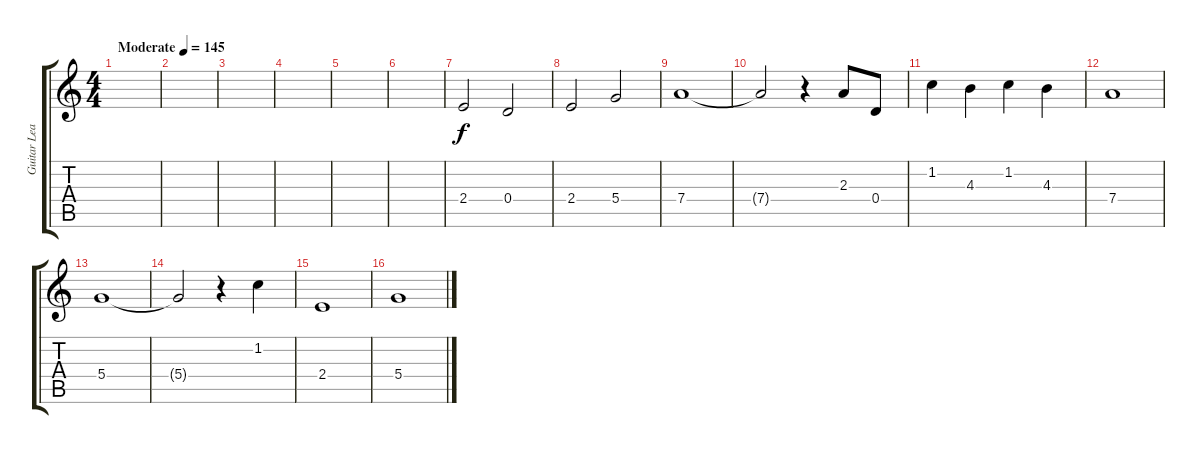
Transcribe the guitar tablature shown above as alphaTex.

\track ("Guitar Lead" "Guitar Lea") {instrument electricguitarjazz}
\staff {score tabs}
\tuning (E4 B3 G3 D3 A2 E2) {hide}
\ts (4 4)
\tempo (145 "Moderate")
\clef g2
\ks c
|
|
|
|
|
|
2.4.2 0.4.2 |
2.4.2 5.4.2 |
7.4.1 |
7.4{t}.2 r.4 2.3.8 0.4.8 |
1.2.4 4.3.4 1.2.4 4.3.4 |
7.4.1 |
5.4.1 |
5.4{t}.2 r.4 1.2.4 |
2.4.1 |
5.4.1
